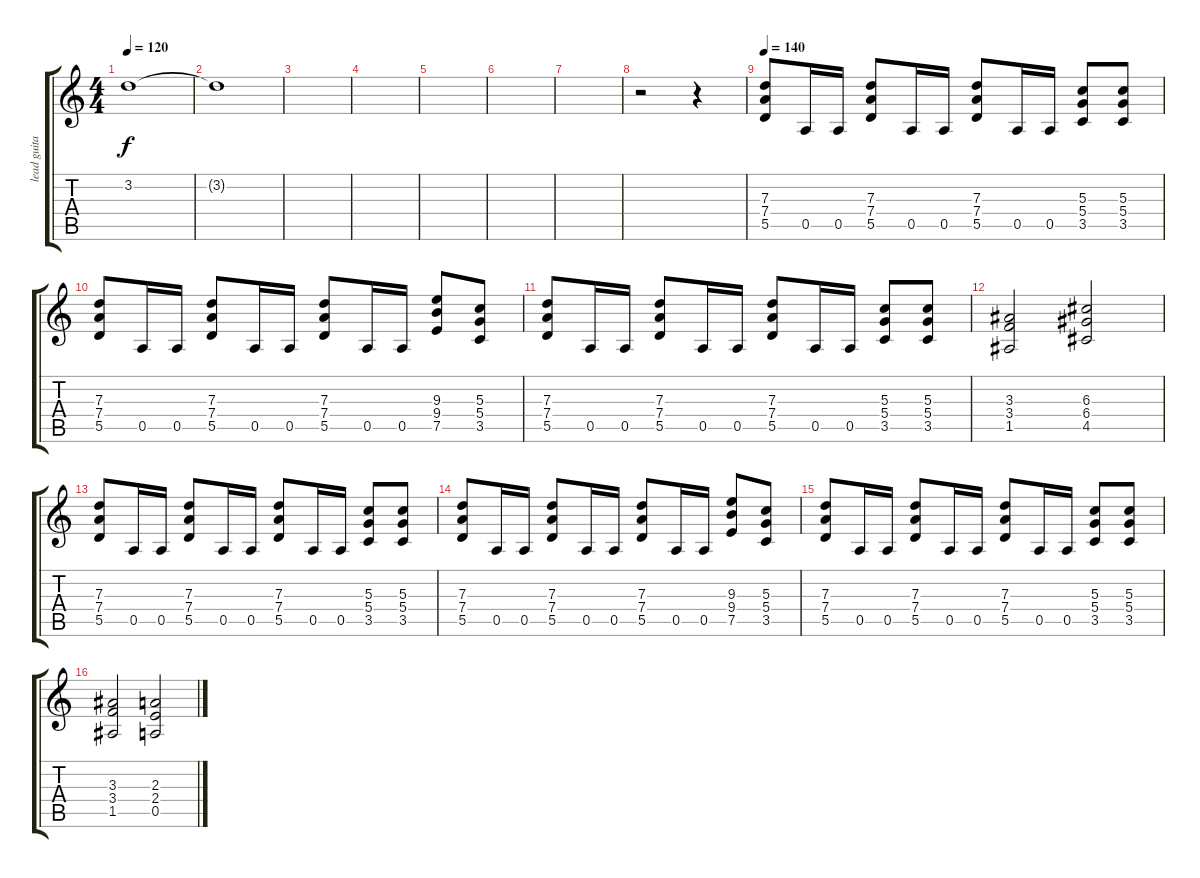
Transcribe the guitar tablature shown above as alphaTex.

\track ("lead guitar - Manny" "lead guita") {instrument distortionguitar}
\staff {score tabs}
\tuning (E4 B3 G3 D3 A2 E2) {hide}
\ts (4 4)
\tempo 120
\clef g2
\ks c
3.2.1{dy f volume 10} |
3.2{t}.1{volume 0} |
|
|
|
|
|
r.2{volume 14} r.4 |
\tempo 140
(7.3 7.4 5.5).8 0.5.16 0.5.16 (7.3 7.4 5.5).8 0.5.16 0.5.16 (7.3 7.4 5.5).8 0.5.16 0.5.16 (5.3 5.4 3.5).8 (5.3 5.4 3.5).8 |
(7.3 7.4 5.5).8 0.5.16 0.5.16 (7.3 7.4 5.5).8 0.5.16 0.5.16 (7.3 7.4 5.5).8 0.5.16 0.5.16 (9.3 9.4 7.5).8 (5.3 5.4 3.5).8 |
(7.3 7.4 5.5).8 0.5.16 0.5.16 (7.3 7.4 5.5).8 0.5.16 0.5.16 (7.3 7.4 5.5).8 0.5.16 0.5.16 (5.3 5.4 3.5).8 (5.3 5.4 3.5).8 |
(3.3 3.4 1.5).2 (6.3 6.4 4.5).2 |
(7.3 7.4 5.5).8 0.5.16 0.5.16 (7.3 7.4 5.5).8 0.5.16 0.5.16 (7.3 7.4 5.5).8 0.5.16 0.5.16 (5.3 5.4 3.5).8 (5.3 5.4 3.5).8 |
(7.3 7.4 5.5).8 0.5.16 0.5.16 (7.3 7.4 5.5).8 0.5.16 0.5.16 (7.3 7.4 5.5).8 0.5.16 0.5.16 (9.3 9.4 7.5).8 (5.3 5.4 3.5).8 |
(7.3 7.4 5.5).8 0.5.16 0.5.16 (7.3 7.4 5.5).8 0.5.16 0.5.16 (7.3 7.4 5.5).8 0.5.16 0.5.16 (5.3 5.4 3.5).8 (5.3 5.4 3.5).8 |
(3.3 3.4 1.5).2 (2.3 2.4 0.5).2
